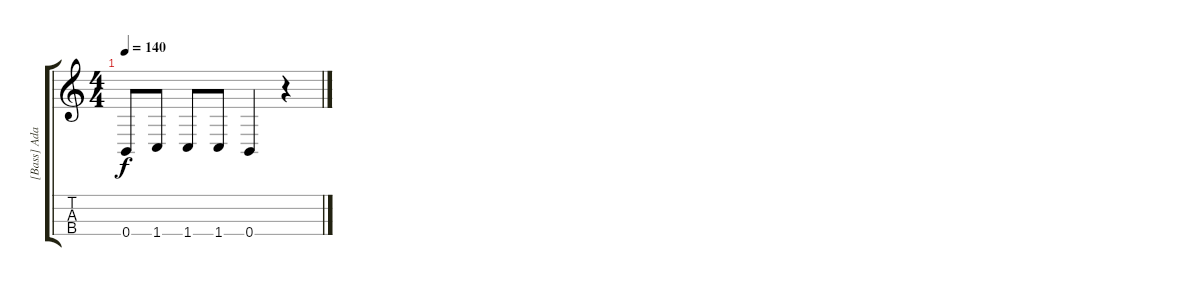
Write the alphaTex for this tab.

\track ("[Bass] Adam Duce" "[Bass] Ada") {instrument electricbasspick}
\staff {score tabs}
\tuning (E3 B2 Gb2 B1) {hide}
\ts (4 4)
\tempo 140
\clef g2
\ks c
0.4.8{dy f} 1.4.8 1.4.8 1.4.8 0.4.4 r.4
